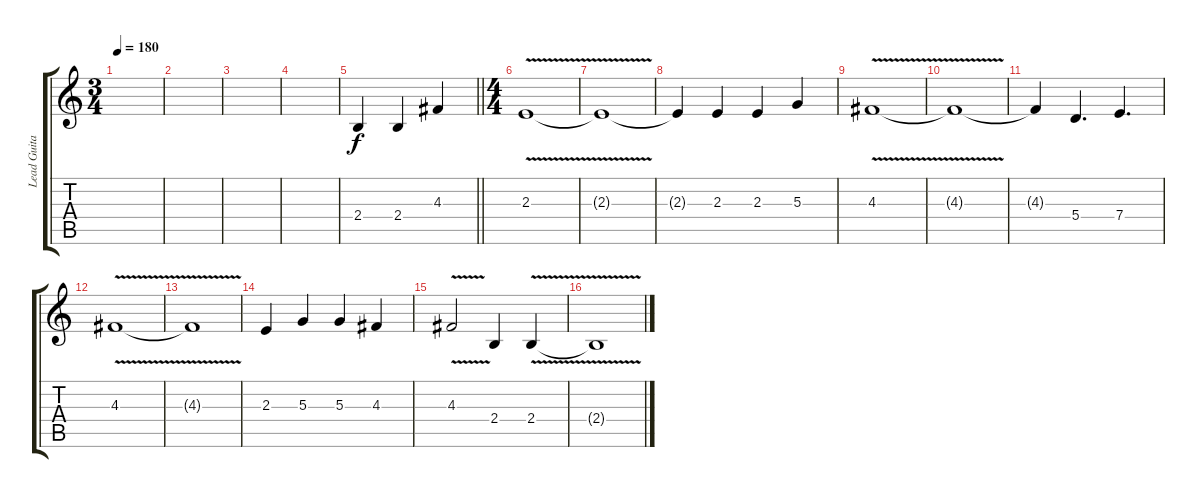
\track ("Lead Guitar" "Lead Guita") {instrument distortionguitar}
\staff {score tabs}
\tuning (B3 Gb3 D3 A2 E2 B1) {hide}
\ts (3 4)
\tempo 180
\clef g2
\ks c
|
|
|
|
\barLineRight lightlight
2.4.4 2.4.4 4.3.4 |
\ts (4 4)
2.3{v}.1 |
2.3{t}.1 |
2.3{t}.4 2.3.4 2.3.4 5.3.4 |
4.3{v}.1 |
4.3{t}.1 |
4.3{t}.4 5.4.4{d} 7.4.4{d} |
4.3{v}.1 |
4.3{t}.1 |
2.3.4 5.3.4 5.3.4 4.3.4 |
4.3{v}.2 2.4.4 2.4{v}.4 |
2.4{t}.1
